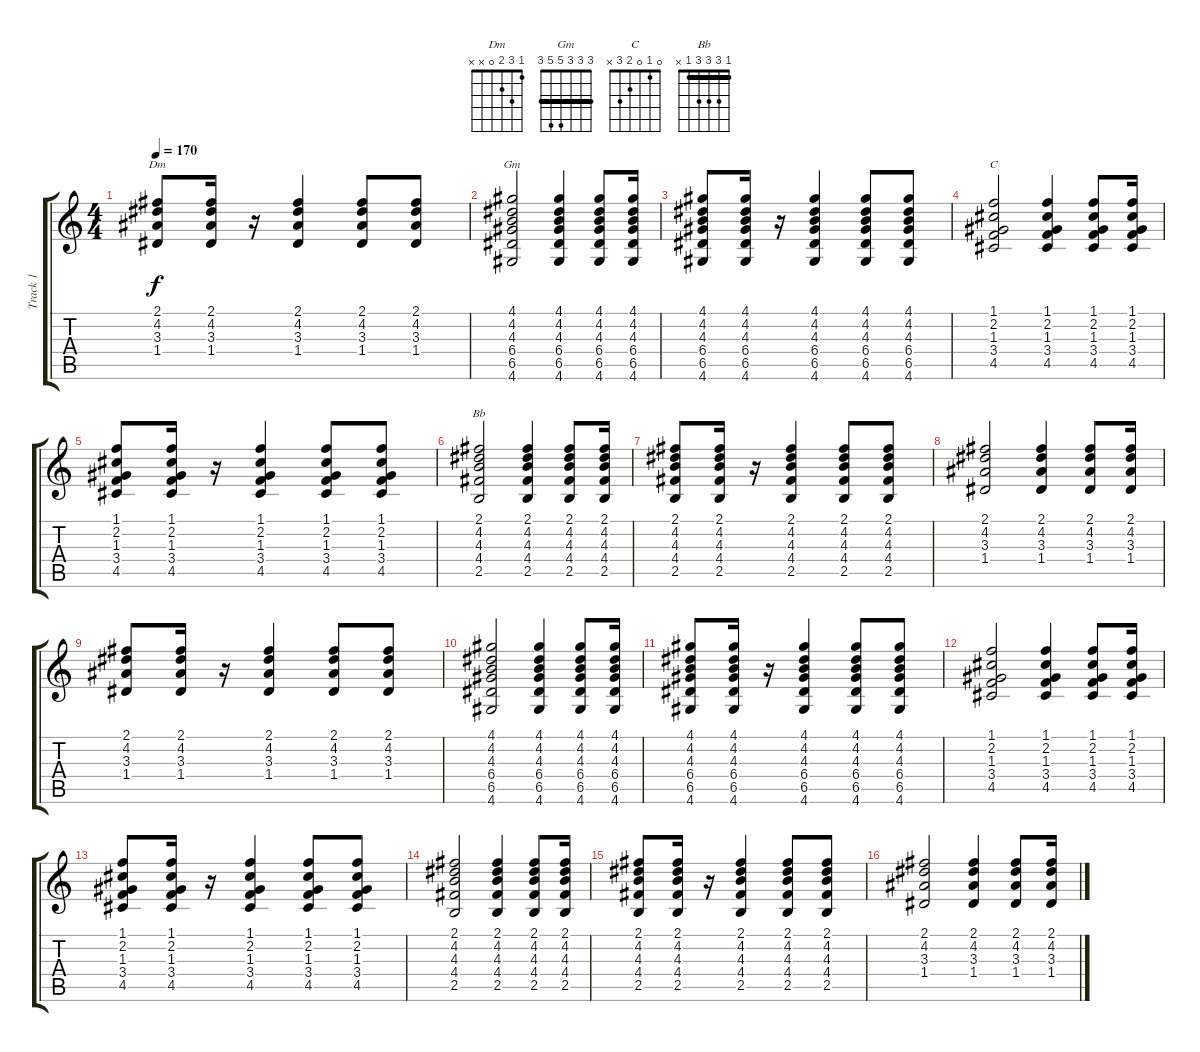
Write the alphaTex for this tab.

\track ("Track 1" "Track 1") {instrument acousticguitarsteel}
\staff {score tabs}
\tuning (E4 B3 G3 D3 A2 E2) {hide}
\chord ("Dm" 1 3 2 0 x x)
\chord ("Gm" 3 3 3 5 5 3) {barre 3}
\chord ("C" 0 1 0 2 3 x)
\chord ("Bb" 1 3 3 3 1 x) {barre 1}
\ts (4 4)
\tempo 170
\clef g2
\ks c
(2.1 4.2 3.3 1.4).8{ch "Dm" dy f} (2.1 4.2 3.3 1.4).16 r.16 (2.1 4.2 3.3 1.4).4 (2.1 4.2 3.3 1.4).8 (2.1 4.2 3.3 1.4).8 |
(4.1 4.2 4.3 6.4 6.5 4.6).2{ch "Gm"} (4.1 4.2 4.3 6.4 6.5 4.6).4 (4.1 4.2 4.3 6.4 6.5 4.6).8 (4.1 4.2 4.3 6.4 6.5 4.6).16 |
(4.1 4.2 4.3 6.4 6.5 4.6).8 (4.1 4.2 4.3 6.4 6.5 4.6).16 r.16 (4.1 4.2 4.3 6.4 6.5 4.6).4 (4.1 4.2 4.3 6.4 6.5 4.6).8 (4.1 4.2 4.3 6.4 6.5 4.6).8 |
(1.1 2.2 1.3 3.4 4.5).2{ch "C"} (1.1 2.2 1.3 3.4 4.5).4 (1.1 2.2 1.3 3.4 4.5).8 (1.1 2.2 1.3 3.4 4.5).16 |
(1.1 2.2 1.3 3.4 4.5).8 (1.1 2.2 1.3 3.4 4.5).16 r.16 (1.1 2.2 1.3 3.4 4.5).4 (1.1 2.2 1.3 3.4 4.5).8 (1.1 2.2 1.3 3.4 4.5).8 |
(2.1 4.2 4.3 4.4 2.5).2{ch "Bb"} (2.1 4.2 4.3 4.4 2.5).4 (2.1 4.2 4.3 4.4 2.5).8 (2.1 4.2 4.3 4.4 2.5).16 |
(2.1 4.2 4.3 4.4 2.5).8 (2.1 4.2 4.3 4.4 2.5).16 r.16 (2.1 4.2 4.3 4.4 2.5).4 (2.1 4.2 4.3 4.4 2.5).8 (2.1 4.2 4.3 4.4 2.5).8 |
(2.1 4.2 3.3 1.4).2 (2.1 4.2 3.3 1.4).4 (2.1 4.2 3.3 1.4).8 (2.1 4.2 3.3 1.4).16 |
(2.1 4.2 3.3 1.4).8 (2.1 4.2 3.3 1.4).16 r.16 (2.1 4.2 3.3 1.4).4 (2.1 4.2 3.3 1.4).8 (2.1 4.2 3.3 1.4).8 |
(4.1 4.2 4.3 6.4 6.5 4.6).2 (4.1 4.2 4.3 6.4 6.5 4.6).4 (4.1 4.2 4.3 6.4 6.5 4.6).8 (4.1 4.2 4.3 6.4 6.5 4.6).16 |
(4.1 4.2 4.3 6.4 6.5 4.6).8 (4.1 4.2 4.3 6.4 6.5 4.6).16 r.16 (4.1 4.2 4.3 6.4 6.5 4.6).4 (4.1 4.2 4.3 6.4 6.5 4.6).8 (4.1 4.2 4.3 6.4 6.5 4.6).8 |
(1.1 2.2 1.3 3.4 4.5).2 (1.1 2.2 1.3 3.4 4.5).4 (1.1 2.2 1.3 3.4 4.5).8 (1.1 2.2 1.3 3.4 4.5).16 |
(1.1 2.2 1.3 3.4 4.5).8 (1.1 2.2 1.3 3.4 4.5).16 r.16 (1.1 2.2 1.3 3.4 4.5).4 (1.1 2.2 1.3 3.4 4.5).8 (1.1 2.2 1.3 3.4 4.5).8 |
(2.1 4.2 4.3 4.4 2.5).2 (2.1 4.2 4.3 4.4 2.5).4 (2.1 4.2 4.3 4.4 2.5).8 (2.1 4.2 4.3 4.4 2.5).16 |
(2.1 4.2 4.3 4.4 2.5).8 (2.1 4.2 4.3 4.4 2.5).16 r.16 (2.1 4.2 4.3 4.4 2.5).4 (2.1 4.2 4.3 4.4 2.5).8 (2.1 4.2 4.3 4.4 2.5).8 |
(2.1 4.2 3.3 1.4).2 (2.1 4.2 3.3 1.4).4 (2.1 4.2 3.3 1.4).8 (2.1 4.2 3.3 1.4).16
